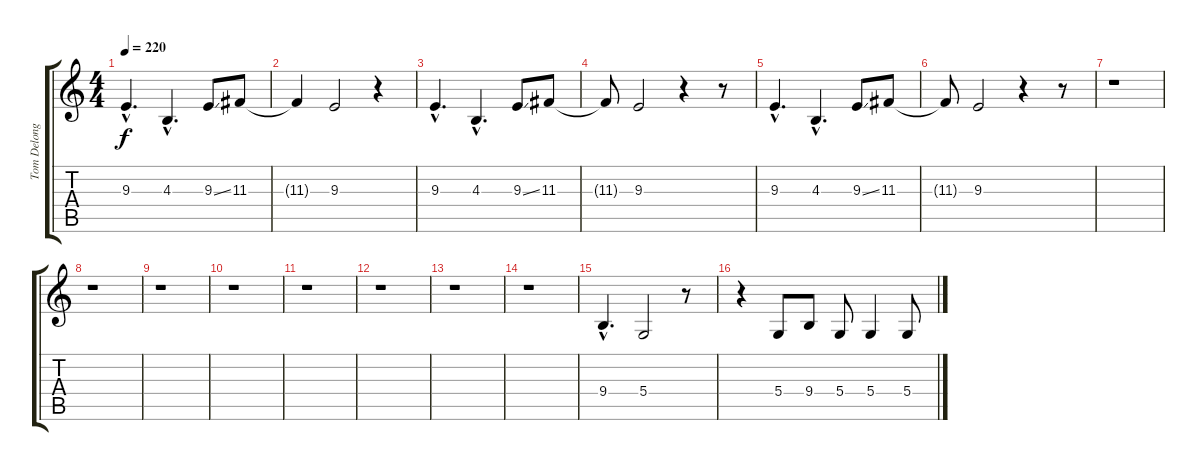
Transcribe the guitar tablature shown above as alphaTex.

\track ("Tom Delonge (Vocals)" "Tom Delong") {instrument lead2sawtooth}
\staff {score tabs}
\tuning (E4 B3 G3 D3 A2 E2) {hide}
\ts (4 4)
\tempo 220
\clef g2
\ks c
9.3{hac}.4{d dy f} 4.3{hac}.4{d} 9.3{ss}.8 11.3.8 |
11.3{t}.4 9.3.2 r.4 |
9.3{hac}.4{d} 4.3{hac}.4{d} 9.3{ss}.8 11.3.8 |
11.3{t}.8 9.3.2 r.4 r.8 |
9.3{hac}.4{d} 4.3{hac}.4{d} 9.3{ss}.8 11.3.8 |
11.3{t}.8 9.3.2 r.4 r.8 |
r.1 |
r.1 |
r.1 |
r.1 |
r.1 |
r.1 |
r.1 |
r.1 |
9.4{hac}.4{d} 5.4.2 r.8 |
r.4 5.4.8 9.4.8 5.4.8 5.4.4 5.4.8
